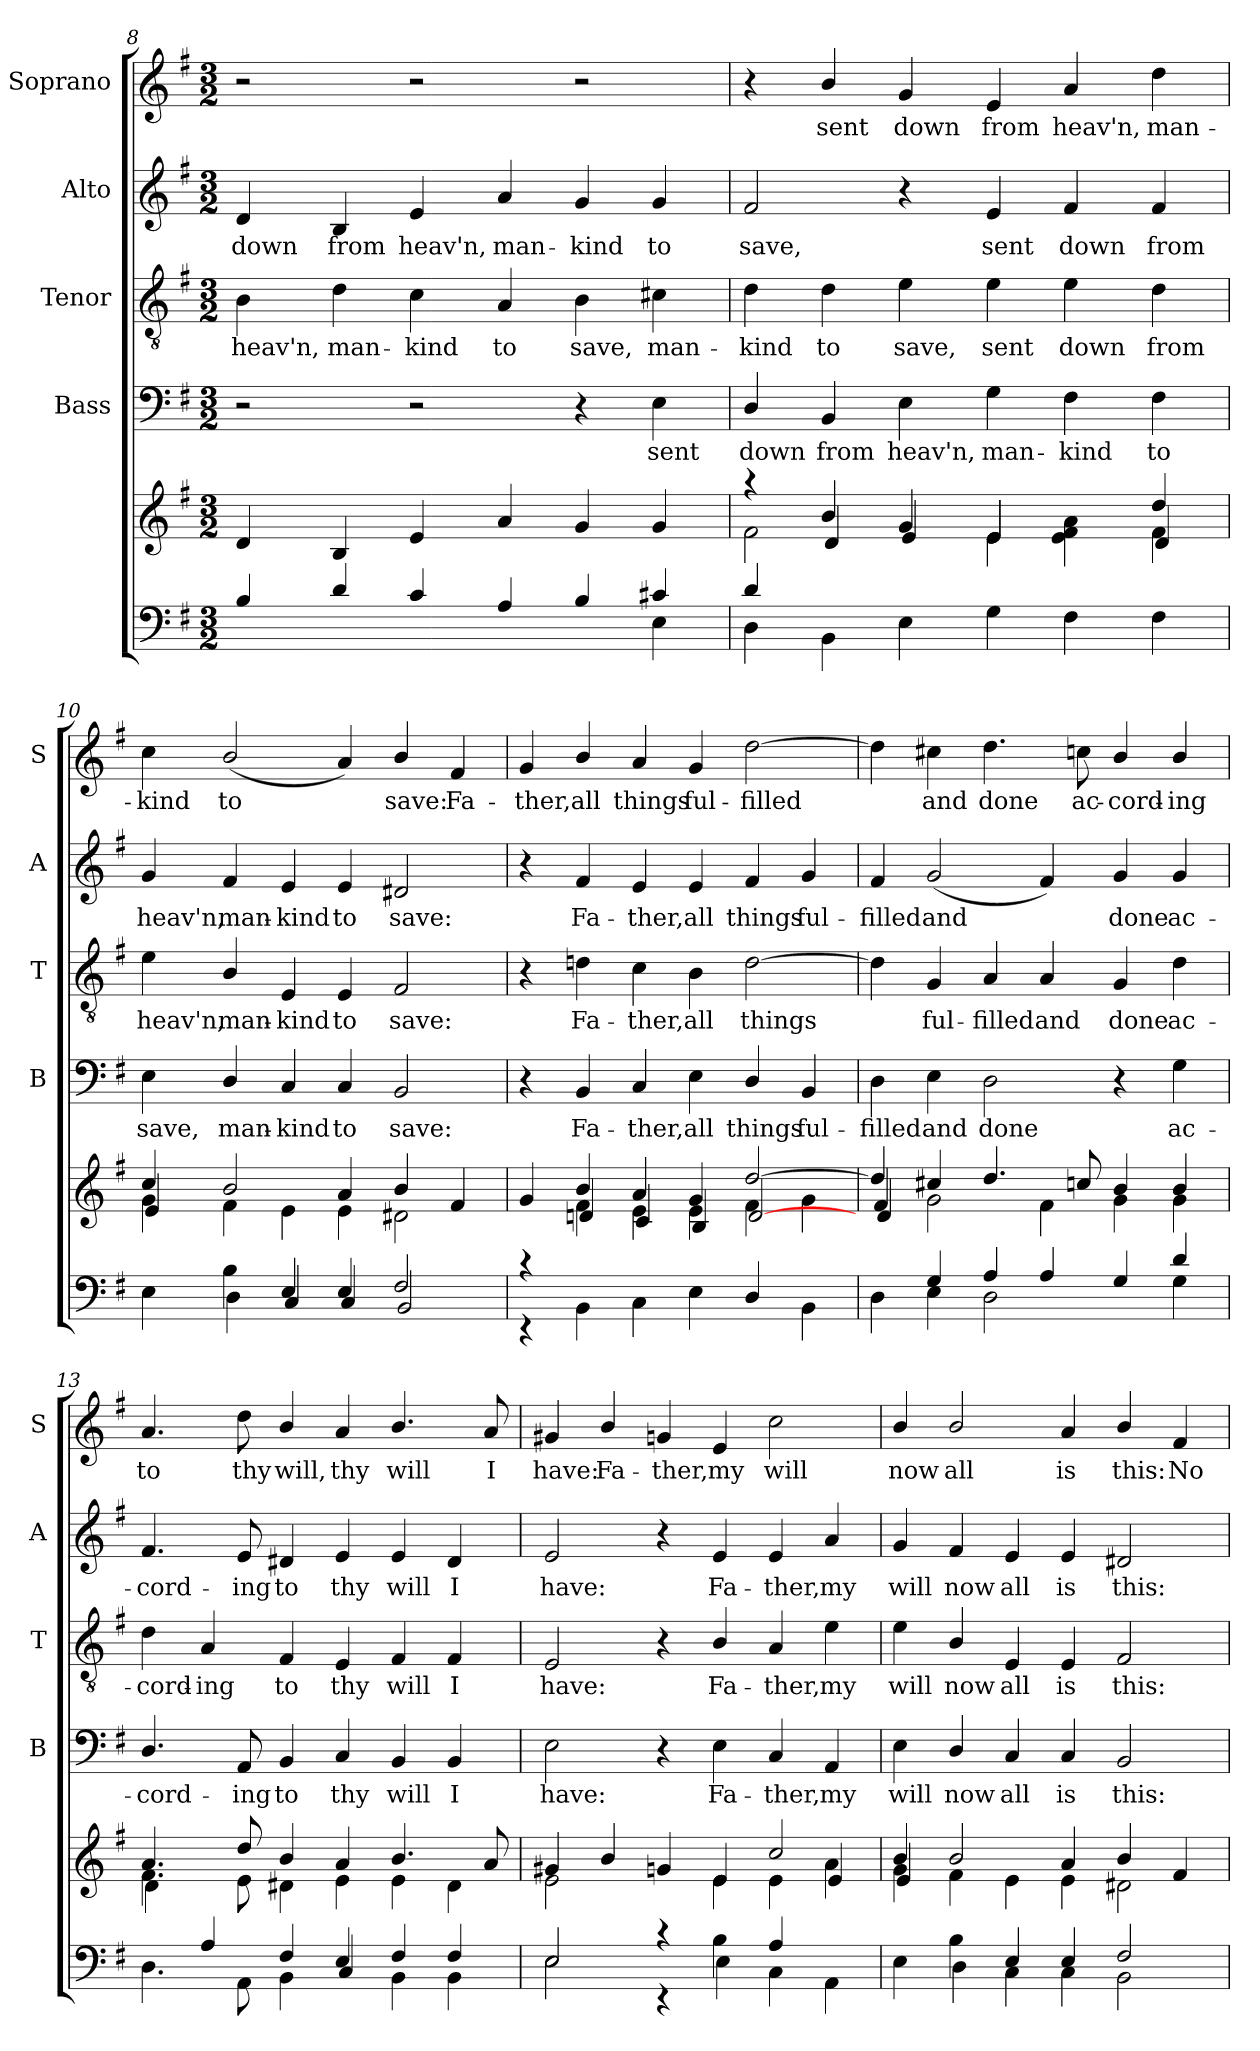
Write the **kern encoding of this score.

**kern	**kern	**kern	**text	**kern	**text	**kern	**text	**kern	**text
*part5	*part5	*part4	*part4	*part3	*part3	*part2	*part2	*part1	*part1
*staff6	*staff5	*staff4	*staff4	*staff3	*staff3	*staff2	*staff2	*staff1	*staff1
*	*	*I"Bass	*	*I"Tenor	*	*I"Alto	*	*I"Soprano	*
*	*	*I'B	*	*I'T	*	*I'A	*	*I'S	*
!!LO:LB:g=z
*clefF4	*clefG2	*clefF4	*	*clefGv2	*	*clefG2	*	*clefG2	*
*k[f#]	*k[f#]	*k[f#]	*	*k[f#]	*	*k[f#]	*	*k[f#]	*
*G:	*G:	*G:	*	*G:	*	*G:	*	*G:	*
*M3/2	*M3/2	*M3/2	*	*M3/2	*	*M3/2	*	*M3/2	*
=8	=8	=8	=8	=8	=8	=8	=8	=8	=8
*^	*^	*	*	*	*	*	*	*	*
!	!	!	!	!	!	!	!LO:LY:b	!	!LO:LY:b	!	!
4B/	2ryy	2ryy	4d/	2r	.	4B\	heav'n,	4d/	down	2r	.
!	!	!	!	!	!	!	!LO:LY:b	!	!LO:LY:b	!	!
4d/	.	.	4B/	.	.	4d\	man-	4B/	from	.	.
!	!	!	!	!	!	!	!LO:LY:b	!	!LO:LY:b	!	!
4c/	2ryy	2ryy	4e/	2r	.	4c\	-kind	4e/	heav'n,	2r	.
!	!	!	!	!	!	!	!LO:LY:b	!	!LO:LY:b	!	!
4A/	.	.	4a/	.	.	4A/	to	4a/	man-	.	.
!	!	!	!	!	!	!	!LO:LY:b	!	!LO:LY:b	!	!
4B/	4ryy	2ryy	4g/	4r	.	4B\	save,	4g/	-kind	2r	.
!	!	!	!	!	!LO:LY:b	!	!LO:LY:b	!	!LO:LY:b	!	!
4c#X/	4E\	.	4g/	4E\	sent	4c#X\	man-	4g/	to	.	.
=9	=9	=9	=9	=9	=9	=9	=9	=9	=9	=9	=9
*	*	*	*^	*	*	*	*	*	*	*	*
!	!	!	!	!	!	!LO:LY:b	!	!LO:LY:b	!	!LO:LY:b	!	!
4d/	4D\	4raa	2f#\	4ryy	4D/	down	4d\	-kind	2f#/	save,	4r	.
!	!	!	!	!	!	!LO:LY:b	!	!LO:LY:b	!	!	!	!LO:LY:b
2.ryy	4BB\	4b/	.	4d/	4BB/	from	4d\	to	.	.	4b/	sent
!	!	!	!	!	!	!LO:LY:b	!	!LO:LY:b	!	!	!	!LO:LY:b
.	4E\	4g/	4ryy	4e/	4E\	heav'n,	4e\	save,	4r	.	4g/	down
!	!	!	!	!	!	!LO:LY:b	!	!LO:LY:b	!	!LO:LY:b	!	!LO:LY:b
.	4G\	4e/	4e\	4e/	4G\	man-	4e\	sent	4e/	sent	4e/	from
!	!	!	!	!	!	!LO:LY:b	!	!LO:LY:b	!	!LO:LY:b	!	!LO:LY:b
4ryy	4F#\	4ryy	4e\ 4f#\ 4a\	4ryy	4F#\	-kind	4e\	down	4f#/	down	4a/	heav'n,
!	!	!	!	!	!	!LO:LY:b	!	!LO:LY:b	!	!LO:LY:b	!	!LO:LY:b
4ryy	4F#\	4dd/	4f#\	4d/	4F#\	to	4d\	from	4f#/	from	4dd\	man-
=10	=10	=10	=10	=10	=10	=10	=10	=10	=10	=10	=10	=10
!	!	!	!	!	!	!LO:LY:b	!	!LO:LY:b	!	!LO:LY:b	!	!LO:LY:b
4ryy	4E\	4cc/	4g\	4e/	4E\	save,	4e\	heav'n,	4g/	heav'n,	4cc\	-kind
!	!	!	!	!	!	!LO:LY:b	!	!LO:LY:b	!	!LO:LY:b	!	!LO:LY:b
4B\	4D\	2b/	4f#\	1ryy	4D/	man-	4B/	man-	4f#/	man-	(<2b/	to
!	!	!	!	!	!	!LO:LY:b	!	!LO:LY:b	!	!LO:LY:b	!	!
4E/	4C/	.	4e\	.	4C/	-kind	4E/	-kind	4e/	-kind	.	.
!	!	!	!	!	!	!LO:LY:b	!	!LO:LY:b	!	!LO:LY:b	!	!
4E/	4C/	4a/	4e\	.	4C/	to	4E/	to	4e/	to	4a/)	.
!	!	!	!	!	!	!LO:LY:b	!	!LO:LY:b	!	!LO:LY:b	!	!LO:LY:b
2F#/	2BB/	4b/	2d#X\	.	2BB/	save:	2F#/	save:	2d#X/	save:	4b/	save:
!	!	!	!	!	!	!	!	!	!	!	!	!LO:LY:b
.	.	4f#/	.	4ryy	.	.	.	.	.	.	4f#/	Fa-
!!LO:PB:g=z
=11	=11	=11	=11	=11	=11	=11	=11	=11	=11	=11	=11	=11
!	!	!	!	!	!	!	!	!	!	!	!	!LO:LY:b
4rc	4rEE	4g/	4ryy	4ryy	4r	.	4r	.	4r	.	4g/	-ther,
!	!	!	!	!	!	!LO:LY:b	!	!LO:LY:b	!	!LO:LY:b	!	!LO:LY:b
1ryy	4BB\	4b/	4f#\	4dni/	4BB/	Fa-	4dni\	Fa-	4f#/	Fa-	4b/	all
!	!	!	!	!	!	!LO:LY:b	!	!LO:LY:b	!	!LO:LY:b	!	!LO:LY:b
.	4C\	4a/	4e\	4c/	4C/	-ther,	4c\	-ther,	4e/	-ther,	4a/	things
!	!	!	!	!	!	!LO:LY:b	!	!LO:LY:b	!	!LO:LY:b	!	!LO:LY:b
.	4E\	4g/	4e\	4B/	4E\	all	4B\	all	4e/	all	4g/	ful-
!	!	!	!	!	!	!LO:LY:b	!	!LO:LY:b	!	!LO:LY:b	!	!LO:LY:b
.	4D/	[>2dd/	4f#\	[>2d/	4D/	things	[2d\	things	4f#/	things	[2dd\	-filled
!	!	!	!	!	!	!LO:LY:b	!	!	!	!LO:LY:b	!	!
4ryy	4BB\	.	4g\	.	4BB/	ful-	.	.	4g/	ful-	.	.
=12	=12	=12	=12	=12	=12	=12	=12	=12	=12	=12	=12	=12
!	!	!	!	!	!	!LO:LY:b	!	!	!	!LO:LY:b	!	!
4ryy	4D\	4dd/]	4f#/	4d/	4D\	-filled	4d\]	.	4f#/	-filled	4dd\]	.
!	!	!	!	!	!	!LO:LY:b	!	!LO:LY:b	!	!LO:LY:b	!	!LO:LY:b
4G/	4E\	4cc#X/	2g\	1ryy	4E\	and	4G/	ful-	(<2g/	and	4cc#X\	and
!	!	!	!	!	!	!LO:LY:b	!	!LO:LY:b	!	!	!	!LO:LY:b
4A/	2D\	4.dd/	.	.	2D\	done	4A/	-filled	.	.	4.dd\	done
!	!	!	!	!	!	!	!	!LO:LY:b	!	!	!	!
4A/	.	.	4f#\	.	.	.	4A/	and	4f#/)	.	.	.
!	!	!	!	!	!	!	!	!	!	!	!	!LO:LY:b
.	.	8ccn/	.	.	.	.	.	.	.	.	8ccn\	ac-
!	!	!	!	!	!	!	!	!LO:LY:b	!	!LO:LY:b	!	!LO:LY:b
4G/	4ryy	4b/	4g\	.	4r	.	4G/	done	4g/	done	4b/	-cord-
!	!	!	!	!	!	!LO:LY:b	!	!LO:LY:b	!	!LO:LY:b	!	!LO:LY:b
4d/	4G\	4b/	4g\	4ryy	4G\	ac-	4d\	ac-	4g/	ac-	4b/	-ing
=13	=13	=13	=13	=13	=13	=13	=13	=13	=13	=13	=13	=13
!	!	!	!	!	!	!LO:LY:b	!	!LO:LY:b	!	!LO:LY:b	!	!LO:LY:b
4ryy	4.D\	4.a/	4.f#\	4d\	4.D/	-cord-	4d\	-cord-	4.f#/	-cord-	4.a/	to
!	!	!	!	!	!	!	!	!LO:LY:b	!	!	!	!
4A/	.	.	.	1ryy	.	.	4A/	-ing	.	.	.	.
!	!	!	!	!	!	!LO:LY:b	!	!	!	!LO:LY:b	!	!LO:LY:b
.	8AA\	8dd/	8e\	.	8AA/	-ing	.	.	8e/	-ing	8dd\	thy
!	!	!	!	!	!	!LO:LY:b	!	!LO:LY:b	!	!LO:LY:b	!	!LO:LY:b
4F#/	4BB\	4b/	4d#X\	.	4BB/	to	4F#/	to	4d#X/	to	4b/	will,
!	!	!	!	!	!	!LO:LY:b	!	!LO:LY:b	!	!LO:LY:b	!	!LO:LY:b
4E/	4C/	4a/	4e\	.	4C/	thy	4E/	thy	4e/	thy	4a/	thy
!	!	!	!	!	!	!LO:LY:b	!	!LO:LY:b	!	!LO:LY:b	!	!LO:LY:b
4F#/	4BB\	4.b/	4e\	.	4BB/	will	4F#/	will	4e/	will	4.b/	will
!	!	!	!	!	!	!LO:LY:b	!	!LO:LY:b	!	!LO:LY:b	!	!
4F#/	4BB\	.	4d#\	4ryy	4BB/	I	4F#/	I	4d#/	I	.	.
!	!	!	!	!	!	!	!	!	!	!	!	!LO:LY:b
.	.	8a/	.	.	.	.	.	.	.	.	8a/	I
!!LO:LB:g=z
=14	=14	=14	=14	=14	=14	=14	=14	=14	=14	=14	=14	=14
!	!	!	!	!	!	!LO:LY:b	!	!LO:LY:b	!	!LO:LY:b	!	!LO:LY:b
2E/	2E\	4g#X/	2e\	4ryy	2E\	have:	2E/	have:	2e/	have:	4g#X/	have:
!	!	!	!	!	!	!	!	!	!	!	!	!LO:LY:b
*	*	*	*v	*v	*	*	*	*	*	*	*	*
.	.	4b/	.	.	.	.	.	.	.	4b/	Fa-
!	!	!	!	!	!	!	!	!	!	!	!LO:LY:b
4rc	4rEE	4gn/	4ryy	4r	.	4r	.	4r	.	4gn/	-ther,
!	!	!	!	!	!LO:LY:b	!	!LO:LY:b	!	!LO:LY:b	!	!LO:LY:b
4B\	4E\	4e/	4e\	4E\	Fa-	4B/	Fa-	4e/	Fa-	4e/	my
!	!	!	!	!	!LO:LY:b	!	!LO:LY:b	!	!LO:LY:b	!	!LO:LY:b
4A/	4C\	2cc/	4e\	4C/	-ther,	4A/	-ther,	4e/	-ther,	2cc\	will
*	*	*	*^	*	*	*	*	*	*	*	*
!	!	!	!	!	!	!LO:LY:b	!	!LO:LY:b	!	!LO:LY:b	!	!
4ryy	4AA\	.	4a\	4e/	4AA/	my	4e\	my	4a/	my	.	.
=15	=15	=15	=15	=15	=15	=15	=15	=15	=15	=15	=15	=15
!	!	!	!	!	!	!LO:LY:b	!	!LO:LY:b	!	!LO:LY:b	!	!LO:LY:b
4ryy	4E\	4b/	4g\	4e/	4E\	will	4e\	will	4g/	will	4b/	now
!	!	!	!	!	!	!LO:LY:b	!	!LO:LY:b	!	!LO:LY:b	!	!LO:LY:b
4B\	4D\	2b/	4f#\	1ryy	4D/	now	4B/	now	4f#/	now	2b/	all
!	!	!	!	!	!	!LO:LY:b	!	!LO:LY:b	!	!LO:LY:b	!	!
4E/	4C\	.	4e\	.	4C/	all	4E/	all	4e/	all	.	.
!	!	!	!	!	!	!LO:LY:b	!	!LO:LY:b	!	!LO:LY:b	!	!LO:LY:b
4E/	4C\	4a/	4e\	.	4C/	is	4E/	is	4e/	is	4a/	is
!	!	!	!	!	!	!LO:LY:b	!	!LO:LY:b	!	!LO:LY:b	!	!LO:LY:b
2F#/	2BB\	4b/	2d#X\	.	2BB/	this:	2F#/	this:	2d#X/	this:	4b/	this:
!	!	!	!	!	!	!	!	!	!	!	!	!LO:LY:b
.	.	4f#/	.	4ryy	.	.	.	.	.	.	4f#/	No-
*v	*v	*	*	*	*	*	*	*	*	*	*	*
*	*v	*v	*v	*	*	*	*	*	*	*	*
=	=	=	=	=	=	=	=	=	=
*-	*-	*-	*-	*-	*-	*-	*-	*-	*-
